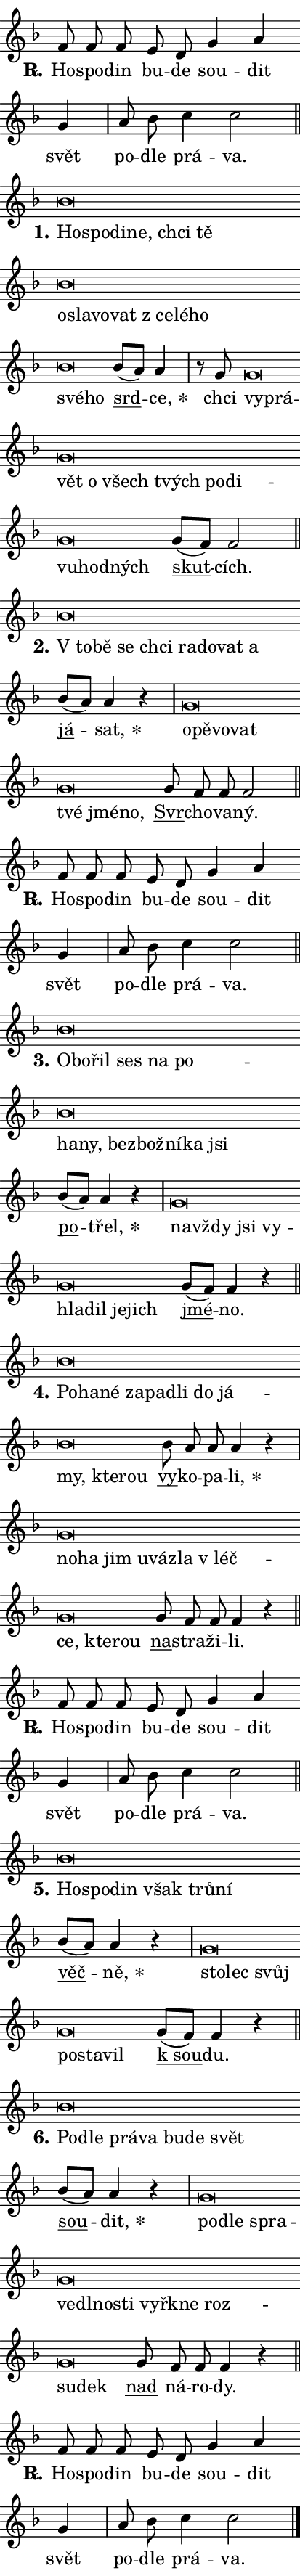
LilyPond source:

\version "2.22.1"
\header { tagline = "" }
\paper {
  indent = 0\cm
  top-margin = 0\cm
  right-margin = 0\cm
  bottom-margin = 0\cm
  left-margin = 0\cm
  paper-width = 7\cm
  page-breaking = #ly:one-page-breaking
  system-system-spacing.basic-distance = #11
  score-system-spacing.basic-distance = #11
  ragged-last = ##f
}


%% Author: Thomas Morley
%% https://lists.gnu.org/archive/html/lilypond-user/2020-05/msg00002.html
#(define (line-position grob)
"Returns position of @var[grob} in current system:
   @code{'start}, if at first time-step
   @code{'end}, if at last time-step
   @code{'middle} otherwise
"
  (let* ((col (ly:item-get-column grob))
         (ln (ly:grob-object col 'left-neighbor))
         (rn (ly:grob-object col 'right-neighbor))
         (col-to-check-left (if (ly:grob? ln) ln col))
         (col-to-check-right (if (ly:grob? rn) rn col))
         (break-dir-left
           (and
             (ly:grob-property col-to-check-left 'non-musical #f)
             (ly:item-break-dir col-to-check-left)))
         (break-dir-right
           (and
             (ly:grob-property col-to-check-right 'non-musical #f)
             (ly:item-break-dir col-to-check-right))))
        (cond ((eqv? 1 break-dir-left) 'start)
              ((eqv? -1 break-dir-right) 'end)
              (else 'middle))))

#(define (tranparent-at-line-position vctor)
  (lambda (grob)
  "Relying on @code{line-position} select the relevant enry from @var{vctor}.
Used to determine transparency,"
    (case (line-position grob)
      ((end) (not (vector-ref vctor 0)))
      ((middle) (not (vector-ref vctor 1)))
      ((start) (not (vector-ref vctor 2))))))

noteHeadBreakVisibility =
#(define-music-function (break-visibility)(vector?)
"Makes @code{NoteHead}s transparent relying on @var{break-visibility}"
#{
  \override NoteHead.transparent =
    #(tranparent-at-line-position break-visibility)
#})

#(define delete-ledgers-for-transparent-note-heads
  (lambda (grob)
    "Reads whether a @code{NoteHead} is transparent.
If so this @code{NoteHead} is removed from @code{'note-heads} from
@var{grob}, which is supposed to be @code{LedgerLineSpanner}.
As a result ledgers are not printed for this @code{NoteHead}"
    (let* ((nhds-array (ly:grob-object grob 'note-heads))
           (nhds-list
             (if (ly:grob-array? nhds-array)
                 (ly:grob-array->list nhds-array)
                 '()))
           ;; Relies on the transparent-property being done before
           ;; Staff.LedgerLineSpanner.after-line-breaking is executed.
           ;; This is fragile ...
           (to-keep
             (remove
               (lambda (nhd)
                 (ly:grob-property nhd 'transparent #f))
               nhds-list)))
      ;; TODO find a better method to iterate over grob-arrays, similiar
      ;; to filter/remove etc for lists
      ;; For now rebuilt from scratch
      (set! (ly:grob-object grob 'note-heads)  '())
      (for-each
        (lambda (nhd)
          (ly:pointer-group-interface::add-grob grob 'note-heads nhd))
        to-keep))))

hideNotes = {
  \noteHeadBreakVisibility #begin-of-line-visible
}
unHideNotes = {
  \noteHeadBreakVisibility #all-visible
}

% work-around for resetting accidentals
% https://lilypond.org/doc/v2.23/Documentation/notation/displaying-rhythms#unmetered-music
cadenzaMeasure = {
  \cadenzaOff
  \partial 1024 s1024
  \cadenzaOn
}

#(define-markup-command (accent layout props text) (markup?)
  "Underline accented syllable"
  (interpret-markup layout props
    #{\markup \override #'(offset . 4.3) \underline { #text }#}))

responsum = \markup \concat {
  "R" \hspace #-1.05 \path #0.1 #'((moveto 0 0.07) (lineto 0.9 0.8)) \hspace #0.05 "."
}

\layout {
    \context {
        \Staff
        \remove "Time_signature_engraver"
        \override LedgerLineSpanner.after-line-breaking = #delete-ledgers-for-transparent-note-heads
    }
    \context {
        \Voice {
            \override NoteHead.output-attributes = #'((class . "notehead"))
            \override Hairpin.height = #0.55
        }
    }
    \context {
        \Lyrics {
            \override StanzaNumber.output-attributes = #'((class . "stanzanumber"))
            \override LyricSpace.minimum-distance = #0.9
            \override LyricText.font-name = #"TeX Gyre Schola"
            \override LyricText.font-size = 1
            \override StanzaNumber.font-name = #"TeX Gyre Schola Bold"
            \override StanzaNumber.font-size = 1
        }
    }
}

% magnetic-lyrics.ily
%
%   written by
%     Jean Abou Samra <jean@abou-samra.fr>
%     Werner Lemberg <wl@gnu.org>
%
%   adapted by
%     Jiri Hon <jiri.hon@gmail.com>
%
% Version 2022-Apr-15

% https://www.mail-archive.com/lilypond-user@gnu.org/msg149350.html

#(define (Left_hyphen_pointer_engraver context)
   "Collect syllable-hyphen-syllable occurrences in lyrics and store
them in properties.  This engraver only looks to the left.  For
example, if the lyrics input is @code{foo -- bar}, it does the
following.

@itemize @bullet
@item
Set the @code{text} property of the @code{LyricHyphen} grob between
@q{foo} and @q{bar} to @code{foo}.

@item
Set the @code{left-hyphen} property of the @code{LyricText} grob with
text @q{foo} to the @code{LyricHyphen} grob between @q{foo} and
@q{bar}.
@end itemize

Use this auxiliary engraver in combination with the
@code{lyric-@/text::@/apply-@/magnetic-@/offset!} hook."
   (let ((hyphen #f)
         (text #f))
     (make-engraver
      (acknowledgers
       ((lyric-syllable-interface engraver grob source-engraver)
        (set! text grob)))
      (end-acknowledgers
       ((lyric-hyphen-interface engraver grob source-engraver)
        ;(when (not (grob::has-interface grob 'lyric-space-interface))
          (set! hyphen grob)));)
      ((stop-translation-timestep engraver)
       (when (and text hyphen)
         (ly:grob-set-object! text 'left-hyphen hyphen))
       (set! text #f)
       (set! hyphen #f)))))

#(define (lyric-text::apply-magnetic-offset! grob)
   "If the space between two syllables is less than the value in
property @code{LyricText@/.details@/.squash-threshold}, move the right
syllable to the left so that it gets concatenated with the left
syllable.

Use this function as a hook for
@code{LyricText@/.after-@/line-@/breaking} if the
@code{Left_@/hyphen_@/pointer_@/engraver} is active."
   (let ((hyphen (ly:grob-object grob 'left-hyphen #f)))
     (when hyphen
       (let ((left-text (ly:spanner-bound hyphen LEFT)))
         (when (grob::has-interface left-text 'lyric-syllable-interface)
           (let* ((common (ly:grob-common-refpoint grob left-text X))
                  (this-x-ext (ly:grob-extent grob common X))
                  (left-x-ext
                   (begin
                     ;; Trigger magnetism for left-text.
                     (ly:grob-property left-text 'after-line-breaking)
                     (ly:grob-extent left-text common X)))
                  ;; `delta` is the gap width between two syllables.
                  (delta (- (interval-start this-x-ext)
                            (interval-end left-x-ext)))
                  (details (ly:grob-property grob 'details))
                  (threshold (assoc-get 'squash-threshold details 0.2)))
             (when (< delta threshold)
               (let* (;; We have to manipulate the input text so that
                      ;; ligatures crossing syllable boundaries are not
                      ;; disabled.  For languages based on the Latin
                      ;; script this is essentially a beautification.
                      ;; However, for non-Western scripts it can be a
                      ;; necessity.
                      (lt (ly:grob-property left-text 'text))
                      (rt (ly:grob-property grob 'text))
                      (is-space (grob::has-interface hyphen 'lyric-space-interface))
                      (space (if is-space " " ""))
                      (space-markup (grob-interpret-markup grob " "))
                      (space-size (interval-length (ly:stencil-extent space-markup X)))
                      (extra-delta (if is-space space-size 0))
                      ;; Append new syllable.
                      (ltrt-space (if (and (string? lt) (string? rt))
                                (string-append lt space rt)
                                (make-concat-markup (list lt space rt))))
                      ;; Right-align `ltrt` to the right side.
                      (ltrt-space-markup (grob-interpret-markup
                               grob
                               (make-translate-markup
                                (cons (interval-length this-x-ext) 0)
                                (make-right-align-markup ltrt-space)))))
                 (begin
                   ;; Don't print `left-text`.
                   (ly:grob-set-property! left-text 'stencil #f)
                   ;; Set text and stencil (which holds all collected
                   ;; syllables so far) and shift it to the left.
                   (ly:grob-set-property! grob 'text ltrt-space)
                   (ly:grob-set-property! grob 'stencil ltrt-space-markup)
                   (ly:grob-translate-axis! grob (- (- delta extra-delta)) X))))))))))


#(define (lyric-hyphen::displace-bounds-first grob)
   ;; Make very sure this callback isn't triggered too early.
   (let ((left (ly:spanner-bound grob LEFT))
         (right (ly:spanner-bound grob RIGHT)))
     (ly:grob-property left 'after-line-breaking)
     (ly:grob-property right 'after-line-breaking)
     (ly:lyric-hyphen::print grob)))

squashThreshold = #0.4

\layout {
  \context {
    \Lyrics
    \consists #Left_hyphen_pointer_engraver
    \override LyricText.after-line-breaking =
      #lyric-text::apply-magnetic-offset!
    \override LyricHyphen.stencil = #lyric-hyphen::displace-bounds-first
    \override LyricText.details.squash-threshold = \squashThreshold
    \override LyricHyphen.minimum-distance = 0
    \override LyricHyphen.minimum-length = \squashThreshold
  }
}

squash = \override LyricText.details.squash-threshold = 9999
unSquash = \override LyricText.details.squash-threshold = \squashThreshold

left = \override LyricText.self-alignment-X = #LEFT
unLeft = \revert LyricText.self-alignment-X

starOffset = #(lambda (grob) 
                (let ((x_offset (ly:self-alignment-interface::aligned-on-x-parent grob)))
                  (if (= x_offset 0) 0 (+ x_offset 1.2))))

star = #(define-music-function (syllable)(string?)
"Append star separator at the end of a syllable"
#{
  \once \override LyricText.X-offset = #starOffset
  \lyricmode { \markup {
    #syllable
    \override #'((font-name . "TeX Gyre Schola Bold")) \hspace #0.2 \lower #0.65 \larger "*"
  } }
#})

starAccent = #(define-music-function (syllable)(string?)
"Append star separator at the end of a syllable and make accent"
#{
  \once \override LyricText.X-offset = #starOffset
  \lyricmode { \markup {
    \accent #syllable
    \override #'((font-name . "TeX Gyre Schola Bold")) \hspace #0.2 \lower #0.65 \larger "*"
  } }
#})

breath = #(define-music-function (syllable)(string?)
"Append breathing indicator at the end of a syllable"
#{
  \lyricmode { \markup { #syllable "+" } }
#})

optionalBreath = #(define-music-function (syllable)(string?)
"Append optional breathing indicator at the end of a syllable"
#{
  \lyricmode { \markup { #syllable "(+)" } }
#})


\score {
    <<
        \new Voice = "melody" { \cadenzaOn \key f \major \relative { f'8 f f e d \bar "" g4 a \bar "" g \cadenzaMeasure \bar "|" a8 bes c4 c2 \cadenzaMeasure \bar "||" \break }
\relative { bes'\breve*1/16 \hideNotes \breve*1/16 \bar "" \breve*1/16 \bar "" \breve*1/16 \bar "" \breve*1/16 \bar "" \breve*1/16 \bar "" \breve*1/16 \bar "" \breve*1/16 \bar "" \breve*1/16 \bar "" \breve*1/16 \bar "" \breve*1/16 \bar "" \breve*1/16 \bar "" \breve*1/16 \bar "" \breve*1/16 \breve*1/16 \bar "" \unHideNotes \bar "" bes8[( a)] a4 \cadenzaMeasure \bar "|" r8 g8 g\breve*1/16 \hideNotes \breve*1/16 \bar "" \breve*1/16 \bar "" \breve*1/16 \bar "" \breve*1/16 \bar "" \breve*1/16 \bar "" \breve*1/16 \bar "" \breve*1/16 \bar "" \breve*1/16 \bar "" \breve*1/16 \breve*1/16 \bar "" \unHideNotes \bar "" g8[( f)] f2 \cadenzaMeasure \bar "||" \break }
\relative { bes'\breve*1/16 \hideNotes \breve*1/16 \bar "" \breve*1/16 \bar "" \breve*1/16 \bar "" \breve*1/16 \bar "" \breve*1/16 \bar "" \breve*1/16 \breve*1/16 \bar "" \unHideNotes \bar "" bes8[( a)] a4 r \cadenzaMeasure \bar "|" g\breve*1/16 \hideNotes \breve*1/16 \bar "" \breve*1/16 \bar "" \breve*1/16 \bar "" \breve*1/16 \bar "" \breve*1/16 \breve*1/16 \bar "" \unHideNotes \bar "" g8 f f f2 \cadenzaMeasure \bar "||" \break }
\relative { f'8 f f e d \bar "" g4 a \bar "" g \cadenzaMeasure \bar "|" a8 bes c4 c2 \cadenzaMeasure \bar "||" \break }
\relative { bes'\breve*1/16 \hideNotes \breve*1/16 \bar "" \breve*1/16 \bar "" \breve*1/16 \bar "" \breve*1/16 \bar "" \breve*1/16 \bar "" \breve*1/16 \bar "" \breve*1/16 \bar "" \breve*1/16 \bar "" \breve*1/16 \bar "" \breve*1/16 \bar "" \breve*1/16 \breve*1/16 \bar "" \unHideNotes \bar "" bes8[( a)] a4 r \cadenzaMeasure \bar "|" g\breve*1/16 \hideNotes \breve*1/16 \bar "" \breve*1/16 \bar "" \breve*1/16 \bar "" \breve*1/16 \bar "" \breve*1/16 \bar "" \breve*1/16 \breve*1/16 \bar "" \unHideNotes \bar "" g8[( f)] f4 r \cadenzaMeasure \bar "||" \break }
\relative { bes'\breve*1/16 \hideNotes \breve*1/16 \bar "" \breve*1/16 \bar "" \breve*1/16 \bar "" \breve*1/16 \bar "" \breve*1/16 \bar "" \breve*1/16 \bar "" \breve*1/16 \bar "" \breve*1/16 \bar "" \breve*1/16 \breve*1/16 \bar "" \unHideNotes \bar "" bes8 a a a4 r \cadenzaMeasure \bar "|" g\breve*1/16 \hideNotes \breve*1/16 \bar "" \breve*1/16 \bar "" \breve*1/16 \bar "" \breve*1/16 \bar "" \breve*1/16 \bar "" \breve*1/16 \bar "" \breve*1/16 \bar "" \breve*1/16 \breve*1/16 \bar "" \unHideNotes \bar "" g8 f f f4 r \cadenzaMeasure \bar "||" \break }
\relative { f'8 f f e d \bar "" g4 a \bar "" g \cadenzaMeasure \bar "|" a8 bes c4 c2 \cadenzaMeasure \bar "||" \break }
\relative { bes'\breve*1/16 \hideNotes \breve*1/16 \bar "" \breve*1/16 \bar "" \breve*1/16 \bar "" \breve*1/16 \breve*1/16 \bar "" \unHideNotes \bar "" bes8[( a)] a4 r \cadenzaMeasure \bar "|" g\breve*1/16 \hideNotes \breve*1/16 \bar "" \breve*1/16 \bar "" \breve*1/16 \bar "" \breve*1/16 \breve*1/16 \bar "" \unHideNotes \bar "" g8[( f)] f4 r \cadenzaMeasure \bar "||" \break }
\relative { bes'\breve*1/16 \hideNotes \breve*1/16 \bar "" \breve*1/16 \bar "" \breve*1/16 \bar "" \breve*1/16 \bar "" \breve*1/16 \breve*1/16 \bar "" \unHideNotes \bar "" bes8[( a)] a4 r \cadenzaMeasure \bar "|" g\breve*1/16 \hideNotes \breve*1/16 \bar "" \breve*1/16 \bar "" \breve*1/16 \bar "" \breve*1/16 \bar "" \breve*1/16 \bar "" \breve*1/16 \bar "" \breve*1/16 \bar "" \breve*1/16 \bar "" \breve*1/16 \bar "" \breve*1/16 \breve*1/16 \bar "" \unHideNotes \bar "" g8 f f f4 r \cadenzaMeasure \bar "||" \break }
\relative { f'8 f f e d \bar "" g4 a \bar "" g \cadenzaMeasure \bar "|" a8 bes c4 c2 \cadenzaMeasure \bar "||" \break } \bar "|." }
        \new Lyrics \lyricsto "melody" { \lyricmode { \set stanza = \responsum
Ho -- spo -- din bu -- de sou -- dit svět po -- dle prá -- va.
\set stanza = "1."
\left Ho -- \squash spo -- di -- ne, chci tě o -- sla -- vo -- vat "z ce" -- lé -- ho své -- ho \unLeft \unSquash \markup \accent srd -- \star ce, chci \left vy -- \squash prá -- vět o všech tvých po -- di -- vu -- hod -- ných \unLeft \unSquash \markup \accent skut -- cích.
\set stanza = "2."
\left "V to" -- \squash bě se chci ra -- do -- vat a \unLeft \unSquash \markup \accent já -- \star sat, \left o -- \squash pě -- vo -- vat tvé jmé -- no, \unLeft \unSquash \markup \accent Svr -- cho -- va -- ný.
\set stanza = \responsum
Ho -- spo -- din bu -- de sou -- dit svět po -- dle prá -- va.
\set stanza = "3."
\left O -- \squash bo -- řil ses na po -- ha -- ny, bez -- bož -- ní -- ka jsi \unLeft \unSquash \markup \accent po -- \star třel, \left na -- \squash vždy jsi vy -- hla -- dil je -- jich \unLeft \unSquash \markup \accent jmé -- no.
\set stanza = "4."
\left Po -- \squash ha -- né za -- pa -- dli do já -- my, kte -- rou \unLeft \unSquash \markup \accent vy -- ko -- pa -- \star li, \left no -- \squash ha jim u -- váz -- la "v léč" -- ce, kte -- rou \unLeft \unSquash \markup \accent na -- stra -- ži -- li.
\set stanza = \responsum
Ho -- spo -- din bu -- de sou -- dit svět po -- dle prá -- va.
\set stanza = "5."
\left Ho -- \squash spo -- din však trů -- ní \unLeft \unSquash \markup \accent věč -- \star ně, \left sto -- \squash lec svůj po -- sta -- vil \unLeft \unSquash \markup \accent "k sou" -- du.
\set stanza = "6."
\left Po -- \squash dle prá -- va bu -- de svět \unLeft \unSquash \markup \accent sou -- \star dit, \left po -- \squash dle spra -- ve -- dl -- no -- sti vy -- řkne roz -- su -- dek \unLeft \unSquash \markup \accent nad ná -- ro -- dy.
\set stanza = \responsum
Ho -- spo -- din bu -- de sou -- dit svět po -- dle prá -- va. } }
    >>
    \layout {}
}
